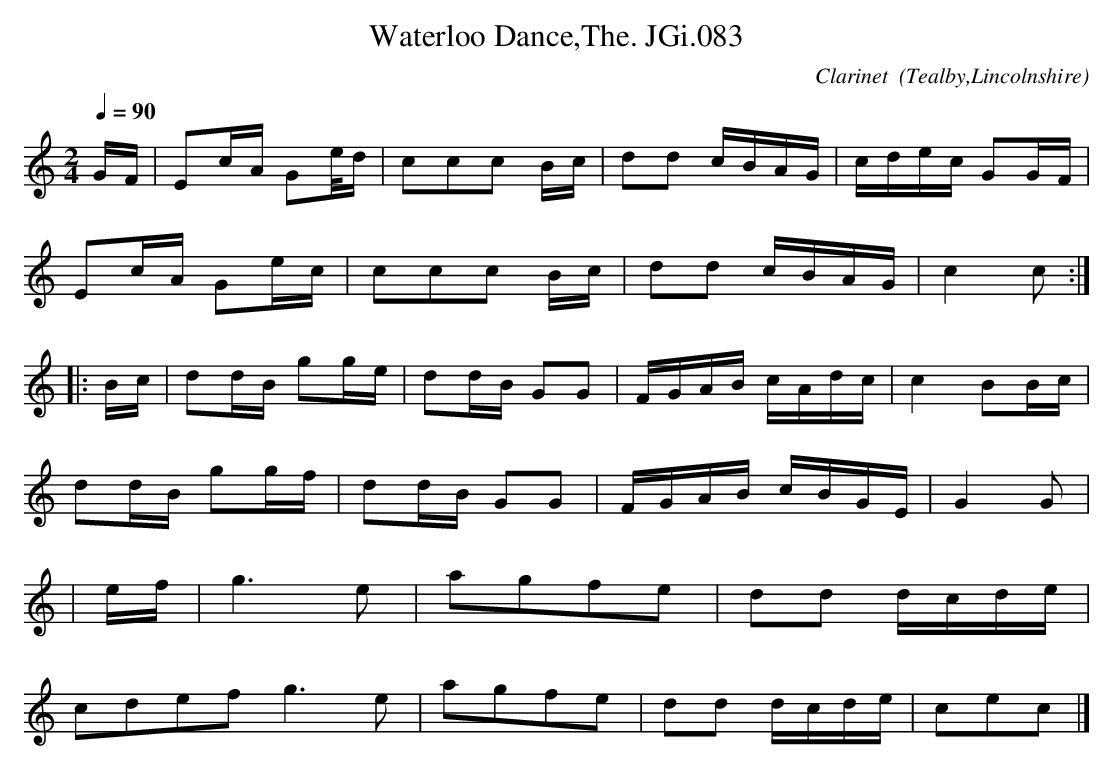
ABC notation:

X:1
T:Waterloo Dance,The. JGi.083
C:Clarinet
L:1/8
M:2/4
O:Tealby,Lincolnshire
Q:1/4=90
K:C
G/F/|Ec/A/ Ge//d/|ccc B/c/|dd  c/B/A/G/|c/d/e/c/  GG/F/|
Ec/A/ Ge/c/|ccc B/c/|dd c/B/A/G/|c2c:|
|:B/c/|dd/B/  gg/e/|dd/B/ GG|F/G/A/B/ c/A/d/c/|c2 BB/c/|
dd/B/ gg/f/|dd/B/ GG|F/G/A/B/ c/B/G/E/|G2G|
|e/f/|g3e|agfe|dd d/c/d/e/|
cdefg3e|agfe|dd d/c/d/e/|cec|]
